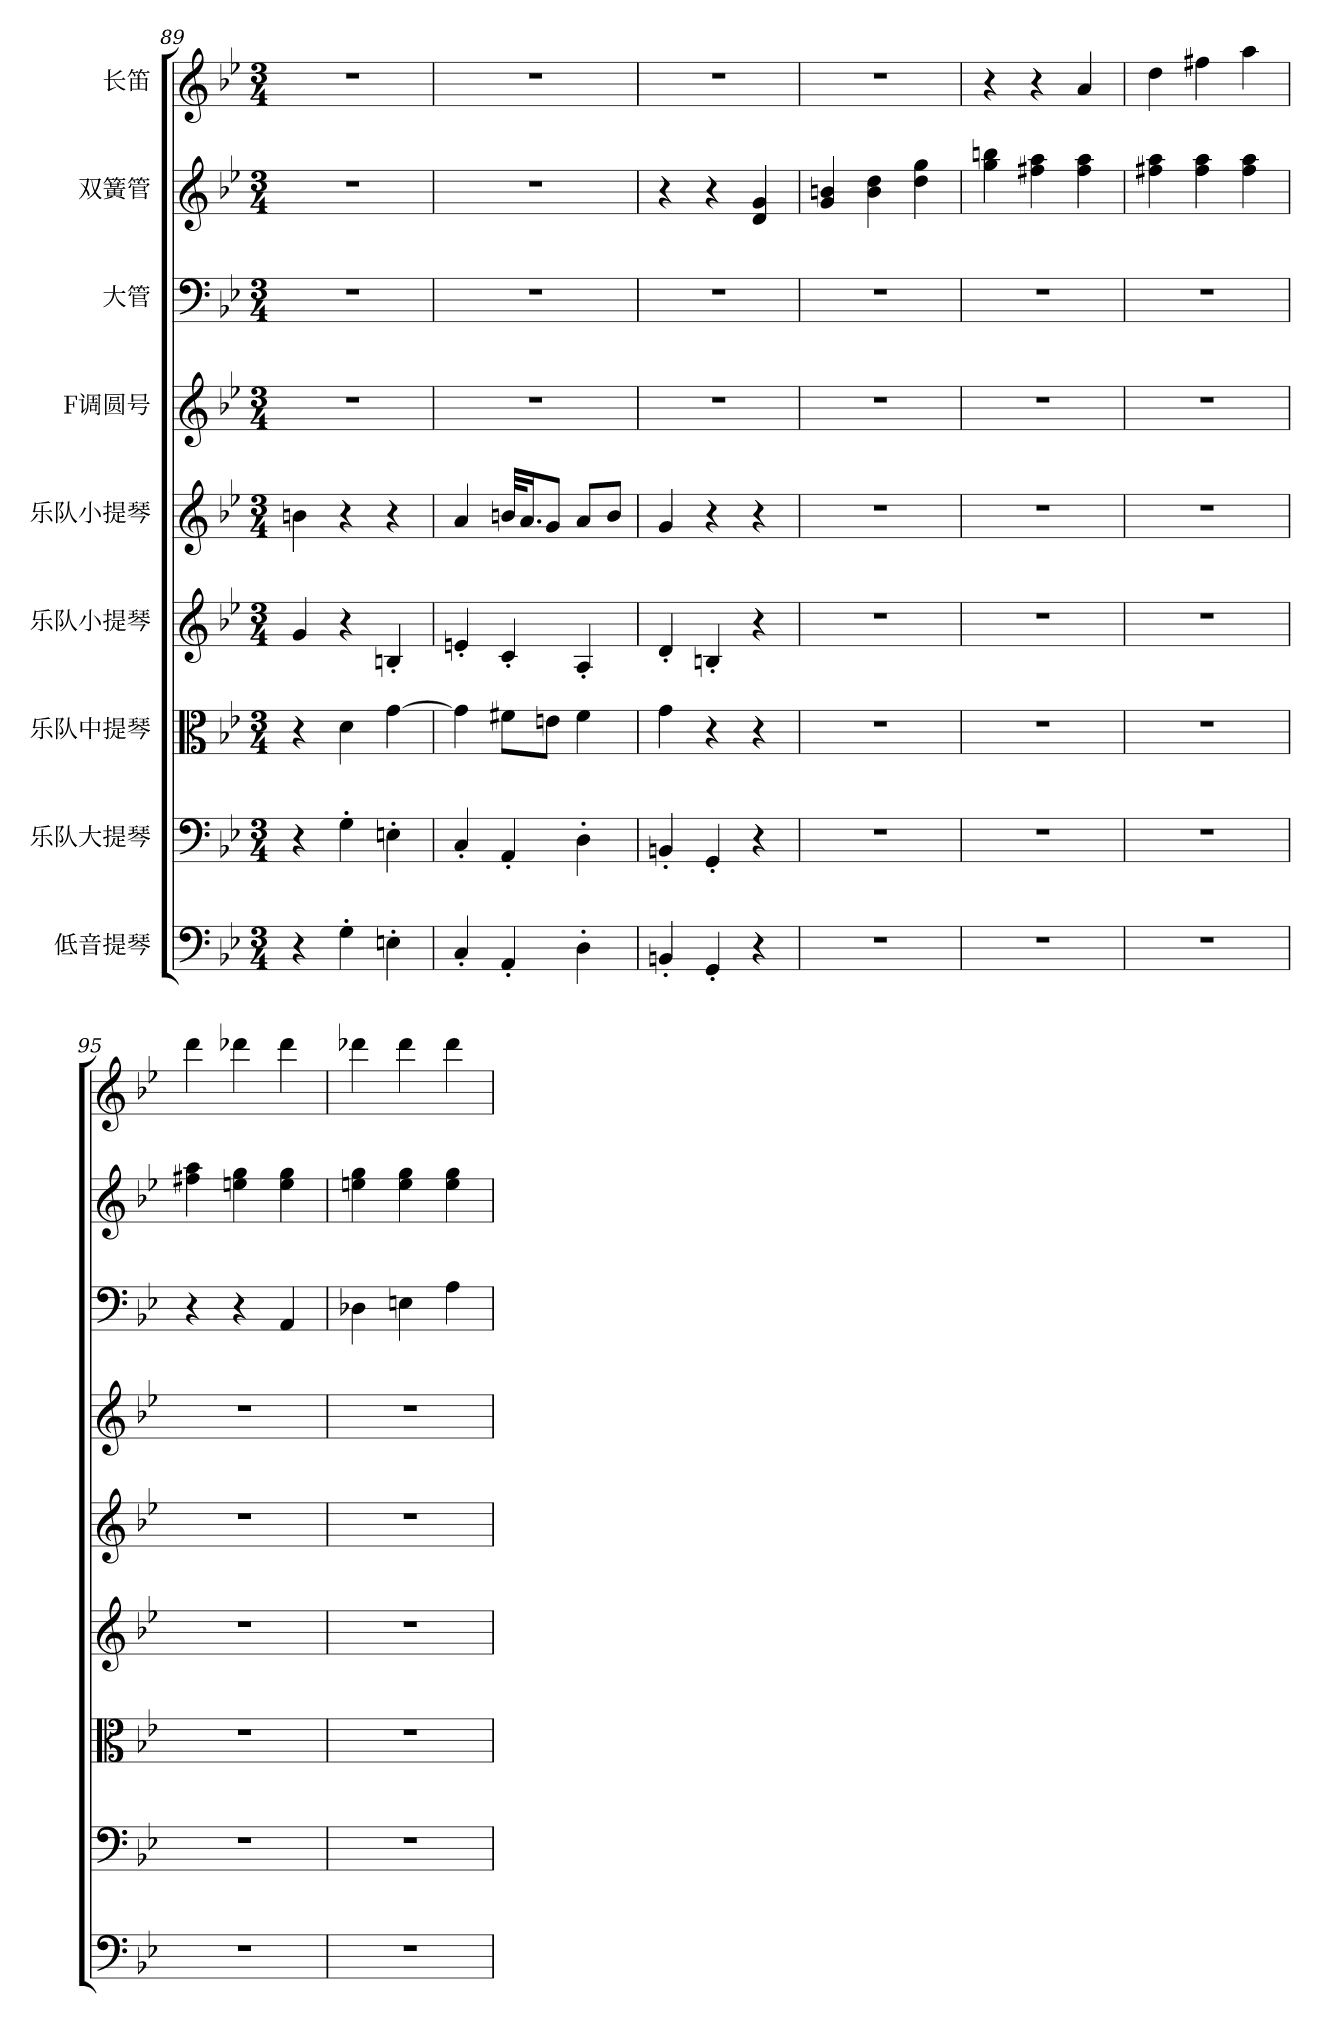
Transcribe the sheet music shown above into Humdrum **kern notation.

**kern	**kern	**kern	**kern	**kern	**kern	**kern	**kern	**kern
*part9	*part8	*part7	*part6	*part5	*part4	*part3	*part2	*part1
*staff9	*staff8	*staff7	*staff6	*staff5	*staff4	*staff3	*staff2	*staff1
*I"低音提琴	*I"乐队大提琴	*I"乐队中提琴	*I"乐队小提琴	*I"乐队小提琴	*I"F调圆号	*I"大管	*I"双簧管	*I"长笛
*clefF4	*clefF4	*clefC3	*clefG2	*clefG2	*clefG2	*clefF4	*clefG2	*clefG2
*ITrd7c12	*	*	*	*	*ITrd4c7	*	*	*
*k[b-e-]	*k[b-e-]	*k[b-e-]	*k[b-e-]	*k[b-e-]	*k[b-e-a-]	*k[b-e-]	*k[b-e-]	*k[b-e-]
*M3/4	*M3/4	*M3/4	*M3/4	*M3/4	*M3/4	*M3/4	*M3/4	*M3/4
=89	=89	=89	=89	=89	=89	=89	=89	=89
4r	4r	4r	4g/	4bn\	2.r	2.r	2.r	2.r
4GG'\	4G'\	4d\	4r	4r	.	.	.	.
4EEn'\	4En'\	[4g\	4Bn'/	4r	.	.	.	.
=90	=90	=90	=90	=90	=90	=90	=90	=90
4CC'/	4C'/	4g\]	4en'/	4a/	2.r	2.r	2.r	2.r
4AAA'/	4AA'/	8f#X\L	4c'/	32bn/KLL	.	.	.	.
.	.	.	.	16.a/J	.	.	.	.
.	.	8en\J	.	8g/J	.	.	.	.
4DD'\	4D'\	4f#\	4A'/	8a/L	.	.	.	.
.	.	.	.	8b/J	.	.	.	.
=91	=91	=91	=91	=91	=91	=91	=91	=91
4BBBn'/	4BBn'/	4g\	4d'/	4g/	2.r	2.r	4r	2.r
4GGG'/	4GG'/	4r	4Bn'/	4r	.	.	4r	.
4r	4r	4r	4r	4r	.	.	4d/ 4g/	.
=92	=92	=92	=92	=92	=92	=92	=92	=92
2.r	2.r	2.r	2.r	2.r	2.r	2.r	4g/ 4bn/	2.r
.	.	.	.	.	.	.	4b\ 4dd\	.
.	.	.	.	.	.	.	4dd\ 4gg\	.
=93	=93	=93	=93	=93	=93	=93	=93	=93
2.r	2.r	2.r	2.r	2.r	2.r	2.r	4gg\ 4bbn\	4r
.	.	.	.	.	.	.	4ff#X\ 4aa\	4r
.	.	.	.	.	.	.	4ff#\ 4aa\	4a/
=94	=94	=94	=94	=94	=94	=94	=94	=94
2.r	2.r	2.r	2.r	2.r	2.r	2.r	4ff#X\ 4aa\	4dd\
.	.	.	.	.	.	.	4ff#\ 4aa\	4ff#X\
.	.	.	.	.	.	.	4ff#\ 4aa\	4aa\
!!LO:PB:g=z
=95	=95	=95	=95	=95	=95	=95	=95	=95
2.r	2.r	2.r	2.r	2.r	2.r	4r	4ff#X\ 4aa\	4ddd\
.	.	.	.	.	.	4r	4een\ 4gg\	4ddd-X\
.	.	.	.	.	.	4AA/	4ee\ 4gg\	4ddd-\
=96	=96	=96	=96	=96	=96	=96	=96	=96
*	*	*	*	*	*	*	*	*MM130
2.r	2.r	2.r	2.r	2.r	2.r	4D-X\	4een\ 4gg\	4ddd-X\
.	.	.	.	.	.	4En\	4ee\ 4gg\	4ddd-\
.	.	.	.	.	.	4A\	4ee\ 4gg\	4ddd-\
=	=	=	=	=	=	=	=	=
*-	*-	*-	*-	*-	*-	*-	*-	*-
